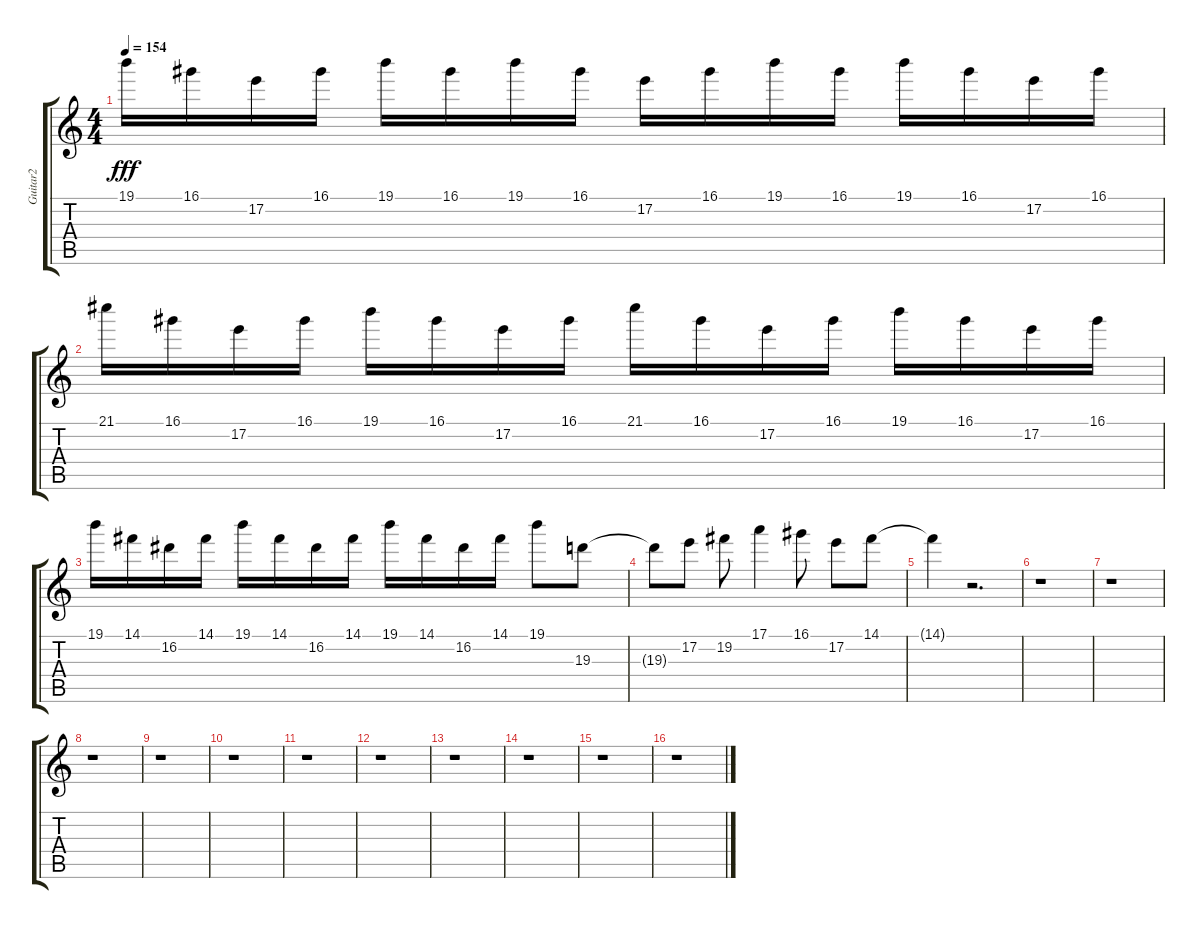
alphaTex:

\track ("Guitar2" "Guitar2") {instrument distortionguitar}
\staff {score tabs}
\tuning (E4 B3 G3 D3 A2 E2) {hide}
\ts (4 4)
\tempo 154
\clef g2
\ks c
19.1.16{dy fff} 16.1.16 17.2.16 16.1.16 19.1.16 16.1.16 19.1.16 16.1.16 17.2.16 16.1.16 19.1.16 16.1.16 19.1.16 16.1.16 17.2.16 16.1.16 |
21.1.16 16.1.16 17.2.16 16.1.16 19.1.16 16.1.16 17.2.16 16.1.16 21.1.16 16.1.16 17.2.16 16.1.16 19.1.16 16.1.16 17.2.16 16.1.16 |
19.1.16 14.1.16 16.2.16 14.1.16 19.1.16 14.1.16 16.2.16 14.1.16 19.1.16 14.1.16 16.2.16 14.1.16 19.1.8 19.3.8 |
19.3{t}.8 17.2.8 19.2.8 17.1.4 16.1.8 17.2.8 14.1.8 |
14.1{t}.4 r.2{d} |
r.1 |
r.1 |
r.1 |
r.1 |
r.1 |
r.1 |
r.1 |
r.1 |
r.1 |
r.1 |
r.1
